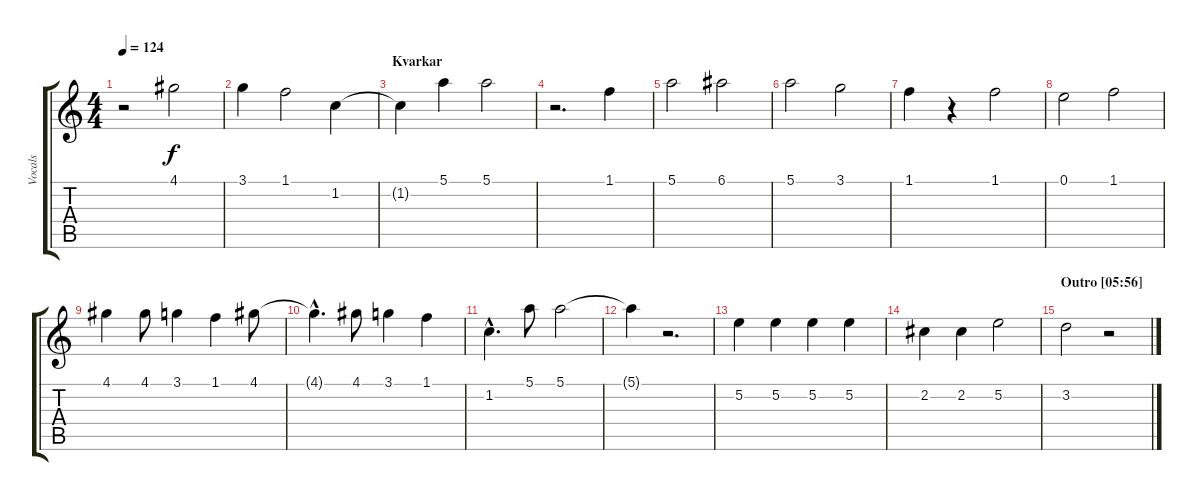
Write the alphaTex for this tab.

\track ("Vocals" "Vocals") {instrument fretlessbass}
\staff {score tabs}
\tuning (E4 B3 G3 D3 A2 E2) {hide}
\ts (4 4)
\section ("" "")
\tempo 124
\clef g2
\ks c
r.2{dy f} 4.1.2 |
3.1.4 1.1.2 1.2.4 |
\section ("" "Kvarkar")
1.2{t}.4 5.1.4 5.1.2 |
r.2{d} 1.1.4 |
5.1.2 6.1.2 |
5.1.2 3.1.2 |
\section ("" "")
1.1.4 r.4 1.1.2 |
0.1.2 1.1.2 |
4.1.4 4.1.8 3.1.4 1.1.4 4.1.8 |
4.1{hac t}.4{d} 4.1.8 3.1.4 1.1.4 |
\section ("" "")
1.2{hac}.4{d} 5.1.8 5.1.2 |
5.1{t}.4 r.2{d} |
5.2.4 5.2.4 5.2.4 5.2.4 |
2.2.4 2.2.4 5.2.2 |
\section ("" "Outro [05:56]")
3.2.2 r.2
